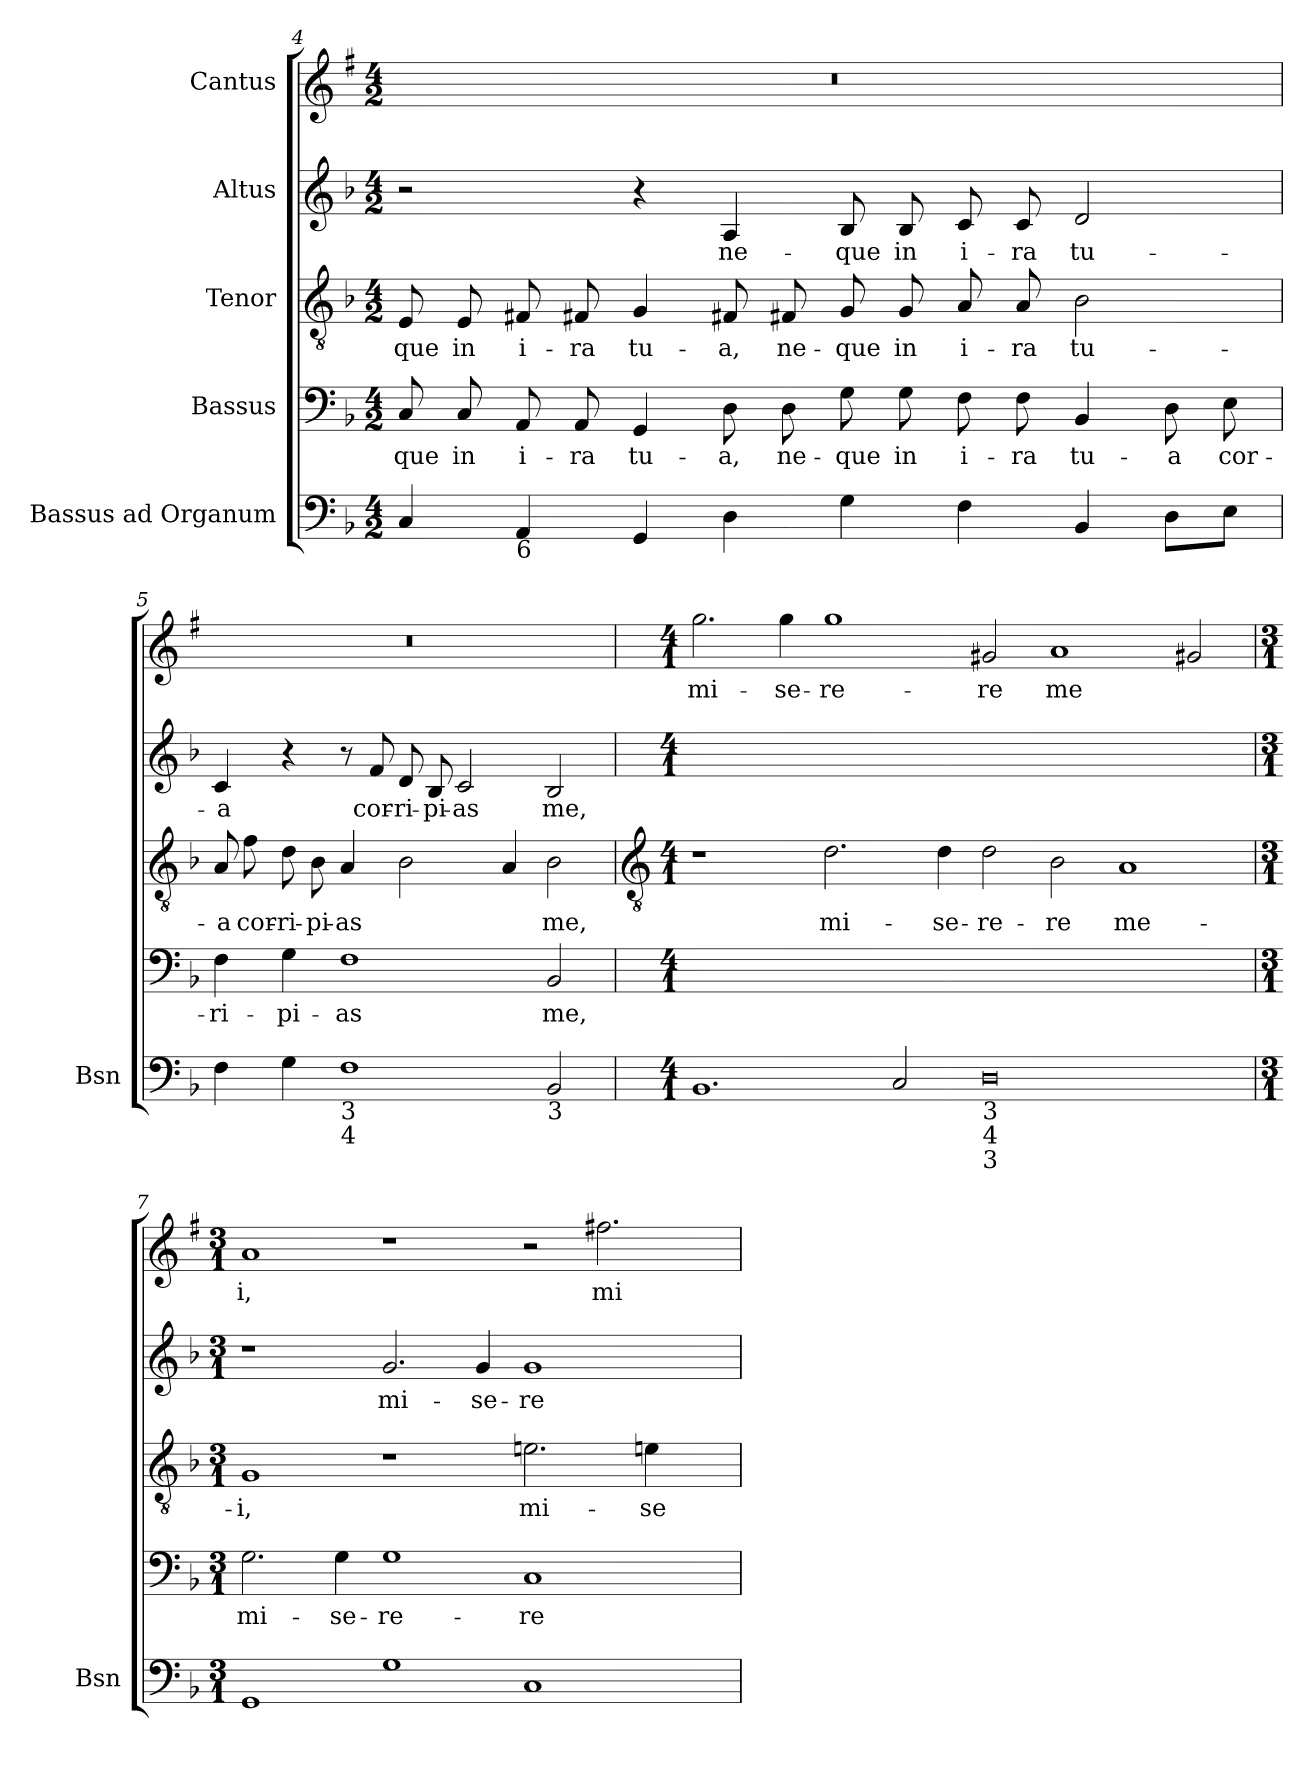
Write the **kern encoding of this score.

**kern	**kern	**text	**kern	**text	**kern	**text	**kern	**text
*part5	*part4	*part4	*part3	*part3	*part2	*part2	*part1	*part1
*staff5	*staff4	*staff4	*staff3	*staff3	*staff2	*staff2	*staff1	*staff1
*I"Bassus ad Organum	*I"Bassus	*	*I"Tenor	*	*I"Altus	*	*I"Cantus	*
*I'Bsn	*	*	*	*	*	*	*	*
*clefF4	*clefF4	*	*clefGv2	*	*clefG2	*	*clefG2	*
*	*	*	*	*	*	*	*ITrd1c2	*
*k[b-]	*k[b-]	*	*k[b-]	*	*k[b-]	*	*k[b-]	*
*F:	*F:	*	*F:	*	*F:	*	*F:	*
*M4/2	*M4/2	*	*M4/2	*	*M4/2	*	*M4/2	*
=4	=4	=4	=4	=4	=4	=4	=4	=4
!	!	!LO:LY:b	!	!LO:LY:b	!	!	!	!
4C	8C	-que	8E	-que	2r	.	0r	.
!	!	!LO:LY:b	!	!LO:LY:b	!	!	!	!
.	8C	in	8E	in	.	.	.	.
!LO:TX:b:t=6	!	!	!	!	!	!	!	!
!	!	!LO:LY:b	!	!LO:LY:b	!	!	!	!
4AA	8AA	i-	8F#X	i-	.	.	.	.
!	!	!LO:LY:b	!	!LO:LY:b	!	!	!	!
.	8AA	-ra	8F#X	-ra	.	.	.	.
!	!	!LO:LY:b	!	!LO:LY:b	!	!	!	!
4GG	4GG	tu-	4G	tu-	4r	.	.	.
!	!	!LO:LY:b	!	!LO:LY:b	!	!LO:LY:b	!	!
4D	8D	-a,	8F#X	-a,	4A	ne-	.	.
!	!	!LO:LY:b	!	!LO:LY:b	!	!	!	!
.	8D	ne-	8F#X	ne-	.	.	.	.
!	!	!LO:LY:b	!	!LO:LY:b	!	!LO:LY:b	!	!
4G	8G	-que	8G	-que	8B-	-que	.	.
!	!	!LO:LY:b	!	!LO:LY:b	!	!LO:LY:b	!	!
.	8G	in	8G	in	8B-	in	.	.
!	!	!LO:LY:b	!	!LO:LY:b	!	!LO:LY:b	!	!
4F	8F	i-	8A	i-	8c	i-	.	.
!	!	!LO:LY:b	!	!LO:LY:b	!	!LO:LY:b	!	!
.	8F	-ra	8A	-ra	8c	-ra	.	.
!	!	!LO:LY:b	!	!LO:LY:b	!	!LO:LY:b	!	!
4BB-	4BB-	tu-	2B-	tu-	2d	tu-	.	.
!	!	!LO:LY:b	!	!	!	!	!	!
8DL	8D	-a	.	.	.	.	.	.
!	!	!LO:LY:b	!	!	!	!	!	!
8EJ	8E	cor-	.	.	.	.	.	.
=5	=5	=5	=5	=5	=5	=5	=5	=5
!	!	!LO:LY:b	!	!LO:LY:b	!	!LO:LY:b	!	!
4F	4F	-ri-	8A	-a	4c	-a	0r	.
!	!	!	!	!LO:LY:b	!	!	!	!
.	.	.	8f	cor-	.	.	.	.
!	!	!LO:LY:b	!	!LO:LY:b	!	!	!	!
4G	4G	-pi-	8d	-ri-	4r	.	.	.
!	!	!	!	!LO:LY:b	!	!	!	!
.	.	.	8B-	-pi-	.	.	.	.
!LO:TX:b:t=3	!	!	!	!	!	!	!	!
!LO:TX:b:t=4	!	!	!	!	!	!	!	!
!	!	!LO:LY:b	!	!LO:LY:b	!	!	!	!
1F	1F	-as	4A	-as	8r	.	.	.
!	!	!	!	!	!	!LO:LY:b	!	!
.	.	.	.	.	8f	cor-	.	.
!	!	!	!	!	!	!LO:LY:b	!	!
.	.	.	2B-	.	8d	-ri-	.	.
!	!	!	!	!	!	!LO:LY:b	!	!
.	.	.	.	.	8B-	-pi-	.	.
!	!	!	!	!	!	!LO:LY:b	!	!
.	.	.	.	.	2c	-as	.	.
.	.	.	4A	.	.	.	.	.
!LO:TX:b:t=3	!	!	!	!	!	!	!	!
!	!	!LO:LY:b	!	!LO:LY:b	!	!LO:LY:b	!	!
2BB-	2BB-	me,	2B-	me,	2B-	me,	.	.
!!LO:LB:g=z
=6	=6	=6	=6	=6	=6	=6	=6	=6
*	*	*	*clefGv2	*	*	*	*	*
*M4/1	*M4/1	*	*M4/1	*	*M4/1	*	*M4/1	*
!	!	!	!	!	!	!	!	!LO:LY:b
1.BB-	00ryy	.	1r	.	00ryy	.	2.ff	mi-
!	!	!	!	!	!	!	!	!LO:LY:b
.	.	.	.	.	.	.	4ff	-se-
!	!	!	!	!LO:LY:b	!	!	!	!LO:LY:b
.	.	.	2.d	mi-	.	.	1ff	-re-
2C	.	.	.	.	.	.	.	.
!	!	!	!	!LO:LY:b	!	!	!	!
.	.	.	4d	-se-	.	.	.	.
!LO:TX:b:t=3	!	!	!	!	!	!	!	!
!LO:TX:b:t=4	!	!	!	!	!	!	!	!
!LO:TX:b:t=3	!	!	!	!	!	!	!	!
!	!	!	!	!LO:LY:b	!	!	!	!LO:LY:b
0D	.	.	2d	-re-	.	.	2f#X	-re
!	!	!	!	!LO:LY:b	!	!	!	!LO:LY:b
.	.	.	2B-	-re	.	.	1g	me
!	!	!	!	!LO:LY:b	!	!	!	!
.	.	.	1A	me-	.	.	.	.
.	.	.	.	.	.	.	2f#X	.
=7	=7	=7	=7	=7	=7	=7	=7	=7
*M3/1	*M3/1	*	*M3/1	*	*M3/1	*	*M3/1	*
!	!	!LO:LY:b	!	!LO:LY:b	!	!	!	!LO:LY:b
1GG	2.G	mi-	1G	-i,	1r	.	1g	i,
!	!	!LO:LY:b	!	!	!	!	!	!
.	4G	-se-	.	.	.	.	.	.
!	!	!LO:LY:b	!	!	!	!LO:LY:b	!	!
1G	1G	-re-	1r	.	2.g	mi-	1r	.
!	!	!	!	!	!	!LO:LY:b	!	!
.	.	.	.	.	4g	-se-	.	.
!	!	!LO:LY:b	!	!LO:LY:b	!	!LO:LY:b	!	!
1C	1C	-re	2.en	mi-	1g	-re-	2r	.
!	!	!	!	!	!	!	!	!LO:LY:b
.	.	.	.	.	.	.	2.een	mi
!	!	!	!	!LO:LY:b	!	!	!	!
.	.	.	4en	-se-	.	.	.	.
4ryy	4ryy	.	4ryy	.	4ryy	.	.	.
=	=	=	=	=	=	=	=	=
*-	*-	*-	*-	*-	*-	*-	*-	*-
